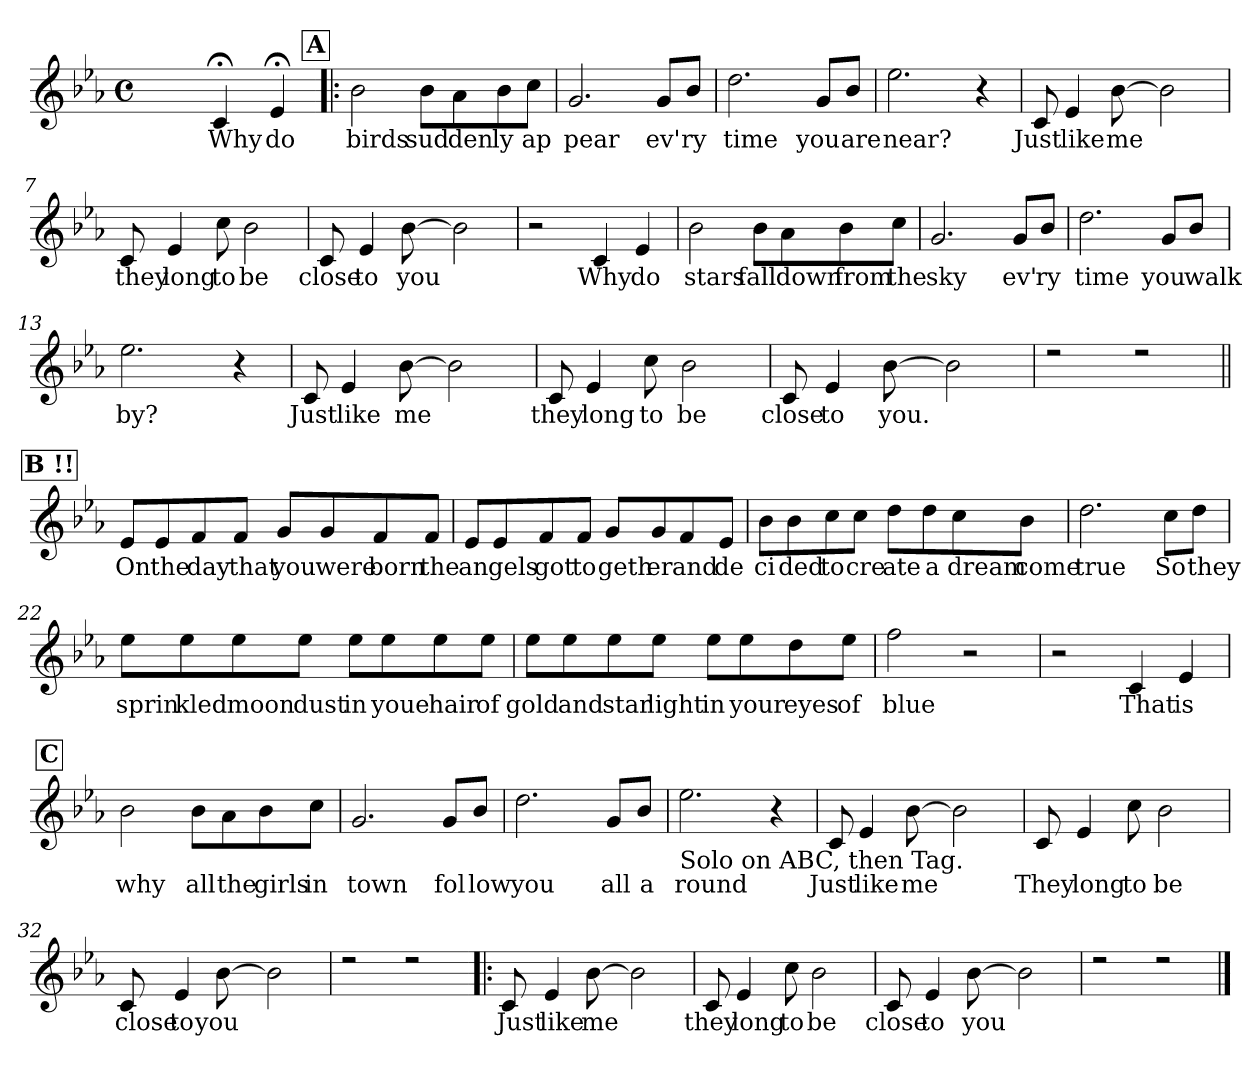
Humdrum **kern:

**kern	**text
*part1	*part1
*staff1	*staff1
*clefG2	*
*k[b-e-a-]	*
*E-:	*
*M4/4	*
*met(c)	*
=1	=1
2ryy	.
!	!LO:LY:b
4c;</	Why
!	!LO:LY:b
4e-;</	do
!!LO:REH:place=s1:a:fs=13.7:t=A
=2!|:	=2!|:
!	!LO:LY:b
2b-\	birds
!	!LO:LY:b
8b-\L	sud
!	!LO:LY:b
8a-\	den
!	!LO:LY:b
8b-\	ly
!	!LO:LY:b
8cc\J	ap
=3	=3
!	!LO:LY:b
2.g/	pear
!	!LO:LY:b
8g/L	ev'
!	!LO:LY:b
8b-/J	ry
=4	=4
!	!LO:LY:b
2.dd\	time
!	!LO:LY:b
8g/L	you
!	!LO:LY:b
8b-/J	are
=5	=5
!	!LO:LY:b
2.ee-\	near?
4r	.
!!LO:LB:g=z
=6	=6
!	!LO:LY:b
8c/	Just
!	!LO:LY:b
4e-/	like
!	!LO:LY:b
[8b-\	me
2b-\]	.
=7	=7
!	!LO:LY:b
8c/	they
!	!LO:LY:b
4e-/	long
!	!LO:LY:b
8cc\	to
!	!LO:LY:b
2b-\	be
=8	=8
!	!LO:LY:b
8c/	close
!	!LO:LY:b
4e-/	to
!	!LO:LY:b
[8b-\	you
2b-\]	.
=9	=9
2r	.
!	!LO:LY:b
4c/	Why
!	!LO:LY:b
4e-/	do
!!LO:LB:g=z
=10	=10
!	!LO:LY:b
2b-\	stars
!	!LO:LY:b
8b-\L	fall
!	!LO:LY:b
8a-\	down
!	!LO:LY:b
8b-\	from
!	!LO:LY:b
8cc\J	the
=11	=11
!	!LO:LY:b
2.g/	sky
!	!LO:LY:b
8g/L	ev'
!	!LO:LY:b
8b-/J	ry
=12	=12
!	!LO:LY:b
2.dd\	time
!	!LO:LY:b
8g/L	you
!	!LO:LY:b
8b-/J	walk
=13	=13
!	!LO:LY:b
2.ee-\	by?
4r	.
!!LO:LB:g=z
=14	=14
!	!LO:LY:b
8c/	Just
!	!LO:LY:b
4e-/	like
!	!LO:LY:b
[8b-\	me
2b-\]	.
=15	=15
!	!LO:LY:b
8c/	they
!	!LO:LY:b
4e-/	long
!	!LO:LY:b
8cc\	to
!	!LO:LY:b
2b-\	be
=16	=16
!	!LO:LY:b
8c/	close
!	!LO:LY:b
4e-/	to
!	!LO:LY:b
[8b-\	you.
2b-\]	.
=17	=17
*^	*
2r	2f/yy	.
2r	2f/yy	.
!!LO:LB:g=z	!!
!!LO:REH:place=s1:a:fs=13.7:t=B	!!
=18||	=18||	=18||
!	!	!LO:LY:b
*v	*v	*
8e-/L	On
!	!LO:LY:b
8e-/	the
!	!LO:LY:b
8f/	day
!	!LO:LY:b
8f/J	that
!	!LO:LY:b
8g/L	you
!	!LO:LY:b
8g/	were
!	!LO:LY:b
8f/	born
!	!LO:LY:b
8f/J	the
=19	=19
!	!LO:LY:b
8e-/L	an
!	!LO:LY:b
8e-/	gels
!	!LO:LY:b
8f/	got
!	!LO:LY:b
8f/J	to
!	!LO:LY:b
8g/L	geth
!	!LO:LY:b
8g/	er
!	!LO:LY:b
8f/	and
!	!LO:LY:b
8e-/J	de
=20	=20
!	!LO:LY:b
8b-\L	ci
!	!LO:LY:b
8b-\	ded
!	!LO:LY:b
8cc\	to
!	!LO:LY:b
8cc\J	cre
!	!LO:LY:b
8dd\L	ate
!	!LO:LY:b
8dd\	a
!	!LO:LY:b
8cc\	dream
!	!LO:LY:b
8b-\J	come
=21	=21
!	!LO:LY:b
2.dd\	true
!	!LO:LY:b
8cc\L	So
!	!LO:LY:b
8dd\J	they
!!LO:LB:g=z
=22	=22
!	!LO:LY:b
8ee-\L	sprin
!	!LO:LY:b
8ee-\	kled
!	!LO:LY:b
8ee-\	moon
!	!LO:LY:b
8ee-\J	dust
!	!LO:LY:b
8ee-\L	in
!	!LO:LY:b
8ee-\	youe
!	!LO:LY:b
8ee-\	hair
!	!LO:LY:b
8ee-\J	of
=23	=23
!	!LO:LY:b
8ee-\L	gold
!	!LO:LY:b
8ee-\	and
!	!LO:LY:b
8ee-\	star
!	!LO:LY:b
8ee-\J	light
!	!LO:LY:b
8ee-\L	in
!	!LO:LY:b
8ee-\	your
!	!LO:LY:b
8dd\	eyes
!	!LO:LY:b
8ee-\J	of
=24	=24
!	!LO:LY:b
2ff\	blue
2r	.
=25	=25
2r	.
!	!LO:LY:b
4c/	That
!	!LO:LY:b
4e-/	is
!!LO:LB:g=z
!!LO:REH:place=s1:a:fs=13.7:t=C
=26	=26
!	!LO:LY:b
2b-\	why
!	!LO:LY:b
8b-\L	all
!	!LO:LY:b
8a-\	the
!	!LO:LY:b
8b-\	girls
!	!LO:LY:b
8cc\J	in
=27	=27
!	!LO:LY:b
2.g/	town
!	!LO:LY:b
8g/L	fol
!	!LO:LY:b
8b-/J	low
=28	=28
!	!LO:LY:b
2.dd\	you
!	!LO:LY:b
8g/L	all
!	!LO:LY:b
8b-/J	a
=29	=29
!LO:TX:b:t=Solo on ABC, then Tag.	!
!	!LO:LY:b
2.ee-\	round
4r	.
!!LO:LB:g=z
=30	=30
!	!LO:LY:b
8c/	Just
!	!LO:LY:b
4e-/	like
!	!LO:LY:b
[8b-\	me
2b-\]	.
=31	=31
!	!LO:LY:b
8c/	They
!	!LO:LY:b
4e-/	long
!	!LO:LY:b
8cc\	to
!	!LO:LY:b
2b-\	be
=32	=32
!	!LO:LY:b
8c/	close
!	!LO:LY:b
4e-/	to
!	!LO:LY:b
[8b-\	you
2b-\]	.
=33	=33
*^	*
2r	2f/yy	.
2r	2f/yy	.
!!LO:LB:g=z	!!
=34!|:	=34!|:	=34!|:
!LO:TX:a:t=TAG	!	!
!	!	!LO:LY:b
*v	*v	*
8c/	Just
!	!LO:LY:b
4e-/	like
!	!LO:LY:b
[8b-\	me
2b-\]	.
=35	=35
!	!LO:LY:b
8c/	they
!	!LO:LY:b
4e-/	long
!	!LO:LY:b
8cc\	to
!	!LO:LY:b
2b-\	be
=36	=36
!	!LO:LY:b
8c/	close
!	!LO:LY:b
4e-/	to
!	!LO:LY:b
[8b-\	you
2b-\]	.
=37	=37
*^	*
2r	2f/yy	.
2r	2f/yy	.
*v	*v	*
==	==
*-	*-
